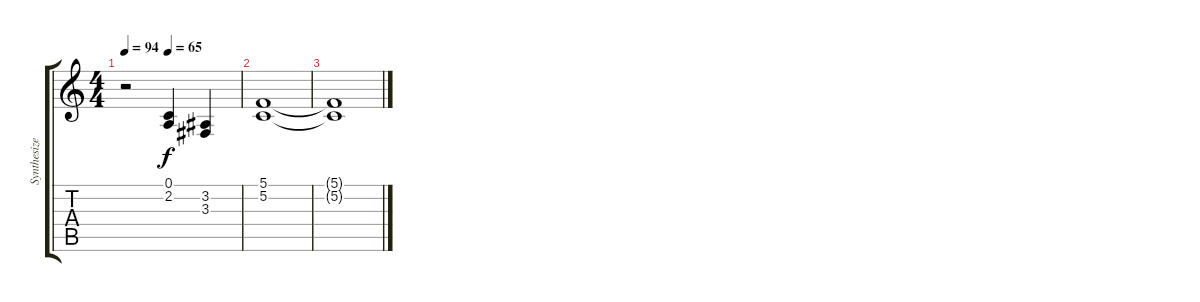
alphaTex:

\track ("Synthesizer" "Synthesize") {solo instrument stringensemble1}
\staff {score tabs}
\tuning (C4 G3 Eb3 Bb2 F2 C2) {hide}
\ts (4 4)
\tempo 94
\tempo (65 0.375)
\clef g2
\ks c
r.2{dy f} (0.1 2.2).4 (3.2 3.3).4 |
(5.1 5.2).1 |
(5.1{t} 5.2{t}).1
